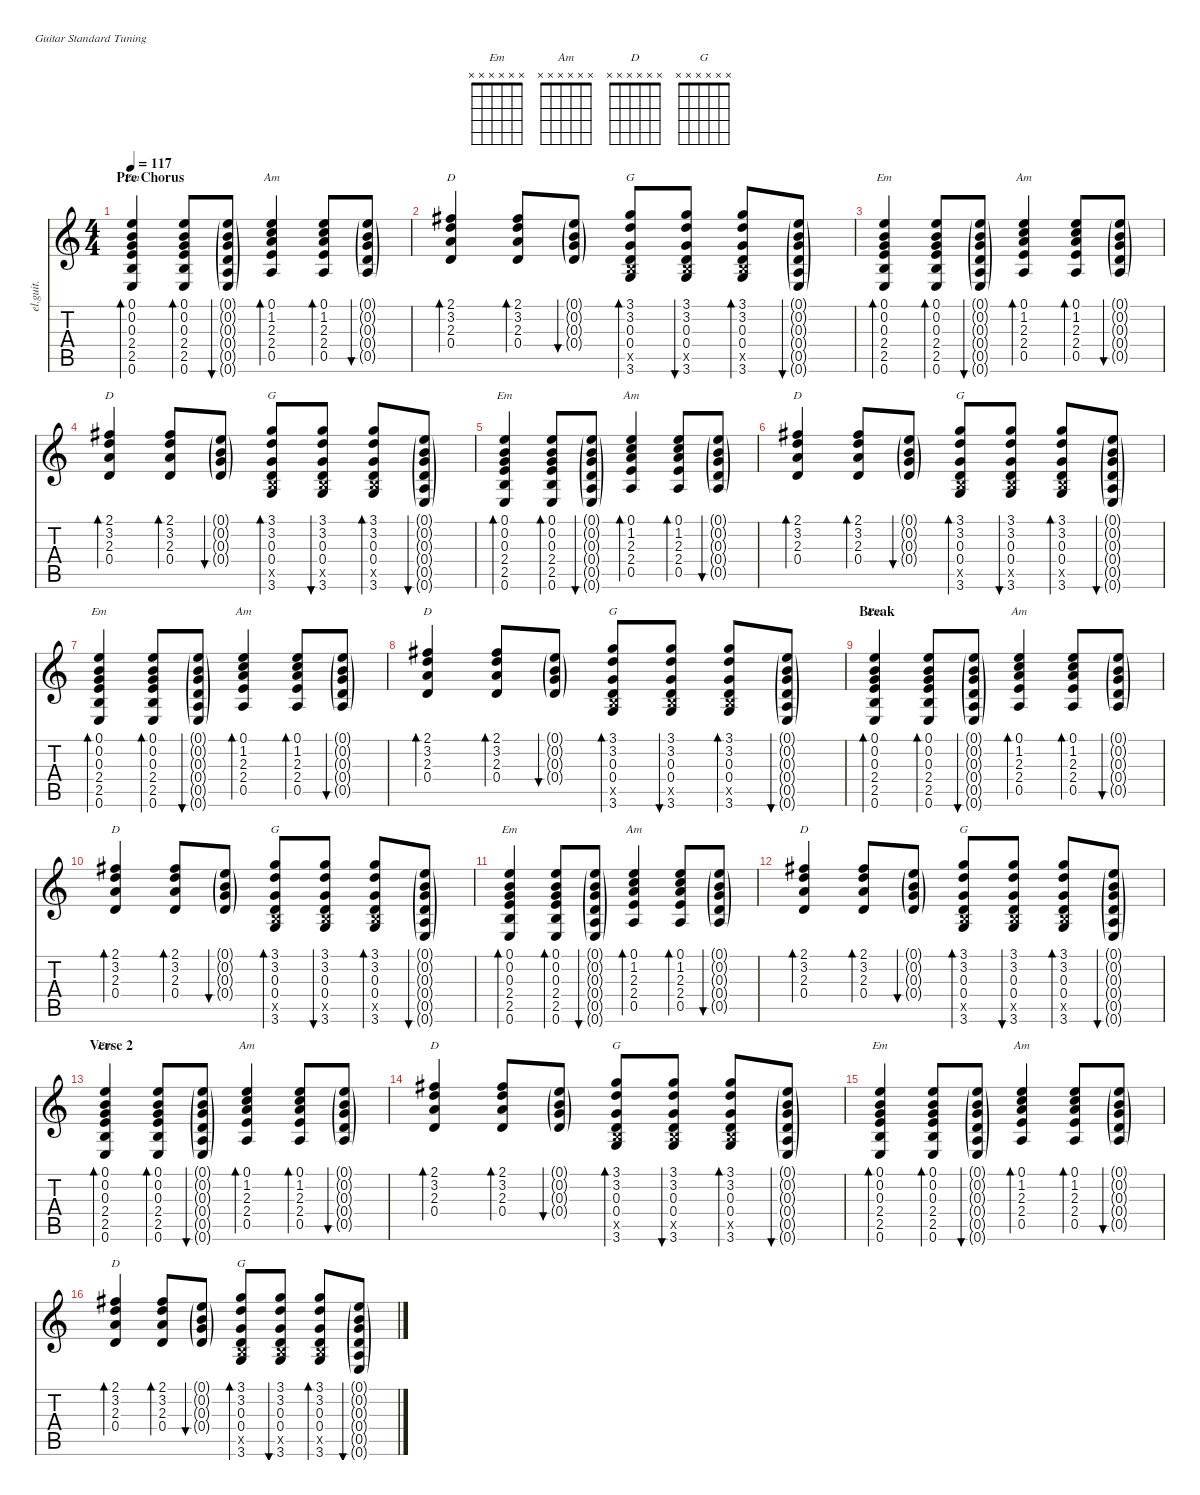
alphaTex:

\defaultSystemsLayout 4
\hideDynamics
\bracketExtendMode nobrackets
\otherSystemsTrackNameOrientation horizontal
\track ("Brian Bell - Guitar 2" "el.guit.") {instrument electricguitarclean}
\staff {score tabs}
\tuning (E4 B3 G3 D3 A2 E2)
\chord ("Em" x x x x x x)
\chord ("Am" x x x x x x)
\chord ("D" x x x x x x)
\chord ("G" x x x x x x)
\ts (4 4)
\section ("" "Pre Chorus")
\tempo 117
\clef g2
\ks c
(0.1 0.2 0.3 2.4 2.5 0.6).4{bd 30 ch "Em" dy f beam Up} (0.1 0.2 0.3 2.4 2.5 0.6).8{bd 30 beam Up} (0.1{g} 0.2{g} 0.3{g} 0.4{g} 0.5{g} 0.6{g}).8{bu 30 beam Up} (0.1 1.2 2.3 2.4 0.5).4{bd 30 ch "Am" beam Up} (0.1 1.2 2.3 2.4 0.5).8{bd 30 beam Up} (0.1{g} 0.2{g} 0.3{g} 0.4{g} 0.5{g}).8{bu 30 beam Up} |
(2.1{acc #} 3.2 2.3 0.4).4{bd 30 ch "D" beam Up} (2.1{acc #} 3.2 2.3 0.4).8{bd 30 beam Up} (0.1{g} 0.2{g} 0.3{g} 0.4{g}).8{bu 30 beam Up} (3.1 3.2 0.3 0.4 2.5{x} 3.6).8{bd 30 ch "G" beam Up} (3.1 3.2 0.3 0.4 2.5{x} 3.6).8{bu 30 dy mf beam Up} (3.1 3.2 0.3 0.4 2.5{x} 3.6).8{bd 30 dy f beam Up} (0.1{g} 0.2{g} 0.3{g} 0.4{g} 0.5{g} 0.6{g}).8{bu 30 beam Up} |
(0.1 0.2 0.3 2.4 2.5 0.6).4{bd 30 ch "Em" beam Up} (0.1 0.2 0.3 2.4 2.5 0.6).8{bd 30 beam Up} (0.1{g} 0.2{g} 0.3{g} 0.4{g} 0.5{g} 0.6{g}).8{bu 30 beam Up} (0.1 1.2 2.3 2.4 0.5).4{bd 30 ch "Am" beam Up} (0.1 1.2 2.3 2.4 0.5).8{bd 30 beam Up} (0.1{g} 0.2{g} 0.3{g} 0.4{g} 0.5{g}).8{bu 30 beam Up} |
(2.1{acc #} 3.2 2.3 0.4).4{bd 30 ch "D" beam Up} (2.1{acc #} 3.2 2.3 0.4).8{bd 30 beam Up} (0.1{g} 0.2{g} 0.3{g} 0.4{g}).8{bu 30 beam Up} (3.1 3.2 0.3 0.4 2.5{x} 3.6).8{bd 30 ch "G" beam Up} (3.1 3.2 0.3 0.4 2.5{x} 3.6).8{bu 30 dy mf beam Up} (3.1 3.2 0.3 0.4 2.5{x} 3.6).8{bd 30 dy f beam Up} (0.1{g} 0.2{g} 0.3{g} 0.4{g} 0.5{g} 0.6{g}).8{bu 30 beam Up} |
(0.1 0.2 0.3 2.4 2.5 0.6).4{bd 30 ch "Em" beam Up} (0.1 0.2 0.3 2.4 2.5 0.6).8{bd 30 beam Up} (0.1{g} 0.2{g} 0.3{g} 0.4{g} 0.5{g} 0.6{g}).8{bu 30 beam Up} (0.1 1.2 2.3 2.4 0.5).4{bd 30 ch "Am" beam Up} (0.1 1.2 2.3 2.4 0.5).8{bd 30 beam Up} (0.1{g} 0.2{g} 0.3{g} 0.4{g} 0.5{g}).8{bu 30 beam Up} |
(2.1{acc #} 3.2 2.3 0.4).4{bd 30 ch "D" beam Up} (2.1{acc #} 3.2 2.3 0.4).8{bd 30 beam Up} (0.1{g} 0.2{g} 0.3{g} 0.4{g}).8{bu 30 beam Up} (3.1 3.2 0.3 0.4 2.5{x} 3.6).8{bd 30 ch "G" beam Up} (3.1 3.2 0.3 0.4 2.5{x} 3.6).8{bu 30 dy mf beam Up} (3.1 3.2 0.3 0.4 2.5{x} 3.6).8{bd 30 dy f beam Up} (0.1{g} 0.2{g} 0.3{g} 0.4{g} 0.5{g} 0.6{g}).8{bu 30 beam Up} |
(0.1 0.2 0.3 2.4 2.5 0.6).4{bd 30 ch "Em" beam Up} (0.1 0.2 0.3 2.4 2.5 0.6).8{bd 30 beam Up} (0.1{g} 0.2{g} 0.3{g} 0.4{g} 0.5{g} 0.6{g}).8{bu 30 beam Up} (0.1 1.2 2.3 2.4 0.5).4{bd 30 ch "Am" beam Up} (0.1 1.2 2.3 2.4 0.5).8{bd 30 beam Up} (0.1{g} 0.2{g} 0.3{g} 0.4{g} 0.5{g}).8{bu 30 beam Up} |
(2.1{acc #} 3.2 2.3 0.4).4{bd 30 ch "D" beam Up} (2.1{acc #} 3.2 2.3 0.4).8{bd 30 beam Up} (0.1{g} 0.2{g} 0.3{g} 0.4{g}).8{bu 30 beam Up} (3.1 3.2 0.3 0.4 2.5{x} 3.6).8{bd 30 ch "G" beam Up} (3.1 3.2 0.3 0.4 2.5{x} 3.6).8{bu 30 dy mf beam Up} (3.1 3.2 0.3 0.4 2.5{x} 3.6).8{bd 30 dy f beam Up} (0.1{g} 0.2{g} 0.3{g} 0.4{g} 0.5{g} 0.6{g}).8{bu 30 beam Up} |
\section ("" "Break")
(0.1 0.2 0.3 2.4 2.5 0.6).4{bd 30 ch "Em" beam Up} (0.1 0.2 0.3 2.4 2.5 0.6).8{bd 30 beam Up} (0.1{g} 0.2{g} 0.3{g} 0.4{g} 0.5{g} 0.6{g}).8{bu 30 beam Up} (0.1 1.2 2.3 2.4 0.5).4{bd 30 ch "Am" beam Up} (0.1 1.2 2.3 2.4 0.5).8{bd 30 beam Up} (0.1{g} 0.2{g} 0.3{g} 0.4{g} 0.5{g}).8{bu 30 beam Up} |
(2.1{acc #} 3.2 2.3 0.4).4{bd 30 ch "D" beam Up} (2.1{acc #} 3.2 2.3 0.4).8{bd 30 beam Up} (0.1{g} 0.2{g} 0.3{g} 0.4{g}).8{bu 30 beam Up} (3.1 3.2 0.3 0.4 2.5{x} 3.6).8{bd 30 ch "G" beam Up} (3.1 3.2 0.3 0.4 2.5{x} 3.6).8{bu 30 dy mf beam Up} (3.1 3.2 0.3 0.4 2.5{x} 3.6).8{bd 30 dy f beam Up} (0.1{g} 0.2{g} 0.3{g} 0.4{g} 0.5{g} 0.6{g}).8{bu 30 beam Up} |
(0.1 0.2 0.3 2.4 2.5 0.6).4{bd 30 ch "Em" beam Up} (0.1 0.2 0.3 2.4 2.5 0.6).8{bd 30 beam Up} (0.1{g} 0.2{g} 0.3{g} 0.4{g} 0.5{g} 0.6{g}).8{bu 30 beam Up} (0.1 1.2 2.3 2.4 0.5).4{bd 30 ch "Am" beam Up} (0.1 1.2 2.3 2.4 0.5).8{bd 30 beam Up} (0.1{g} 0.2{g} 0.3{g} 0.4{g} 0.5{g}).8{bu 30 beam Up} |
(2.1{acc #} 3.2 2.3 0.4).4{bd 30 ch "D" beam Up} (2.1{acc #} 3.2 2.3 0.4).8{bd 30 beam Up} (0.1{g} 0.2{g} 0.3{g} 0.4{g}).8{bu 30 beam Up} (3.1 3.2 0.3 0.4 2.5{x} 3.6).8{bd 30 ch "G" beam Up} (3.1 3.2 0.3 0.4 2.5{x} 3.6).8{bu 30 dy mf beam Up} (3.1 3.2 0.3 0.4 2.5{x} 3.6).8{bd 30 dy f beam Up} (0.1{g} 0.2{g} 0.3{g} 0.4{g} 0.5{g} 0.6{g}).8{bu 30 beam Up} |
\section ("" "Verse 2")
(0.1 0.2 0.3 2.4 2.5 0.6).4{bd 30 ch "Em" beam Up} (0.1 0.2 0.3 2.4 2.5 0.6).8{bd 30 beam Up} (0.1{g} 0.2{g} 0.3{g} 0.4{g} 0.5{g} 0.6{g}).8{bu 30 beam Up} (0.1 1.2 2.3 2.4 0.5).4{bd 30 ch "Am" beam Up} (0.1 1.2 2.3 2.4 0.5).8{bd 30 beam Up} (0.1{g} 0.2{g} 0.3{g} 0.4{g} 0.5{g}).8{bu 30 beam Up} |
(2.1{acc #} 3.2 2.3 0.4).4{bd 30 ch "D" beam Up} (2.1{acc #} 3.2 2.3 0.4).8{bd 30 beam Up} (0.1{g} 0.2{g} 0.3{g} 0.4{g}).8{bu 30 beam Up} (3.1 3.2 0.3 0.4 2.5{x} 3.6).8{bd 30 ch "G" beam Up} (3.1 3.2 0.3 0.4 2.5{x} 3.6).8{bu 30 dy mf beam Up} (3.1 3.2 0.3 0.4 2.5{x} 3.6).8{bd 30 dy f beam Up} (0.1{g} 0.2{g} 0.3{g} 0.4{g} 0.5{g} 0.6{g}).8{bu 30 beam Up} |
(0.1 0.2 0.3 2.4 2.5 0.6).4{bd 30 ch "Em" beam Up} (0.1 0.2 0.3 2.4 2.5 0.6).8{bd 30 beam Up} (0.1{g} 0.2{g} 0.3{g} 0.4{g} 0.5{g} 0.6{g}).8{bu 30 beam Up} (0.1 1.2 2.3 2.4 0.5).4{bd 30 ch "Am" beam Up} (0.1 1.2 2.3 2.4 0.5).8{bd 30 beam Up} (0.1{g} 0.2{g} 0.3{g} 0.4{g} 0.5{g}).8{bu 30 beam Up} |
(2.1{acc #} 3.2 2.3 0.4).4{bd 30 ch "D" beam Up} (2.1{acc #} 3.2 2.3 0.4).8{bd 30 beam Up} (0.1{g} 0.2{g} 0.3{g} 0.4{g}).8{bu 30 beam Up} (3.1 3.2 0.3 0.4 2.5{x} 3.6).8{bd 30 ch "G" beam Up} (3.1 3.2 0.3 0.4 2.5{x} 3.6).8{bu 30 dy mf beam Up} (3.1 3.2 0.3 0.4 2.5{x} 3.6).8{bd 30 dy f beam Up} (0.1{g} 0.2{g} 0.3{g} 0.4{g} 0.5{g} 0.6{g}).8{bu 30 beam Up}
